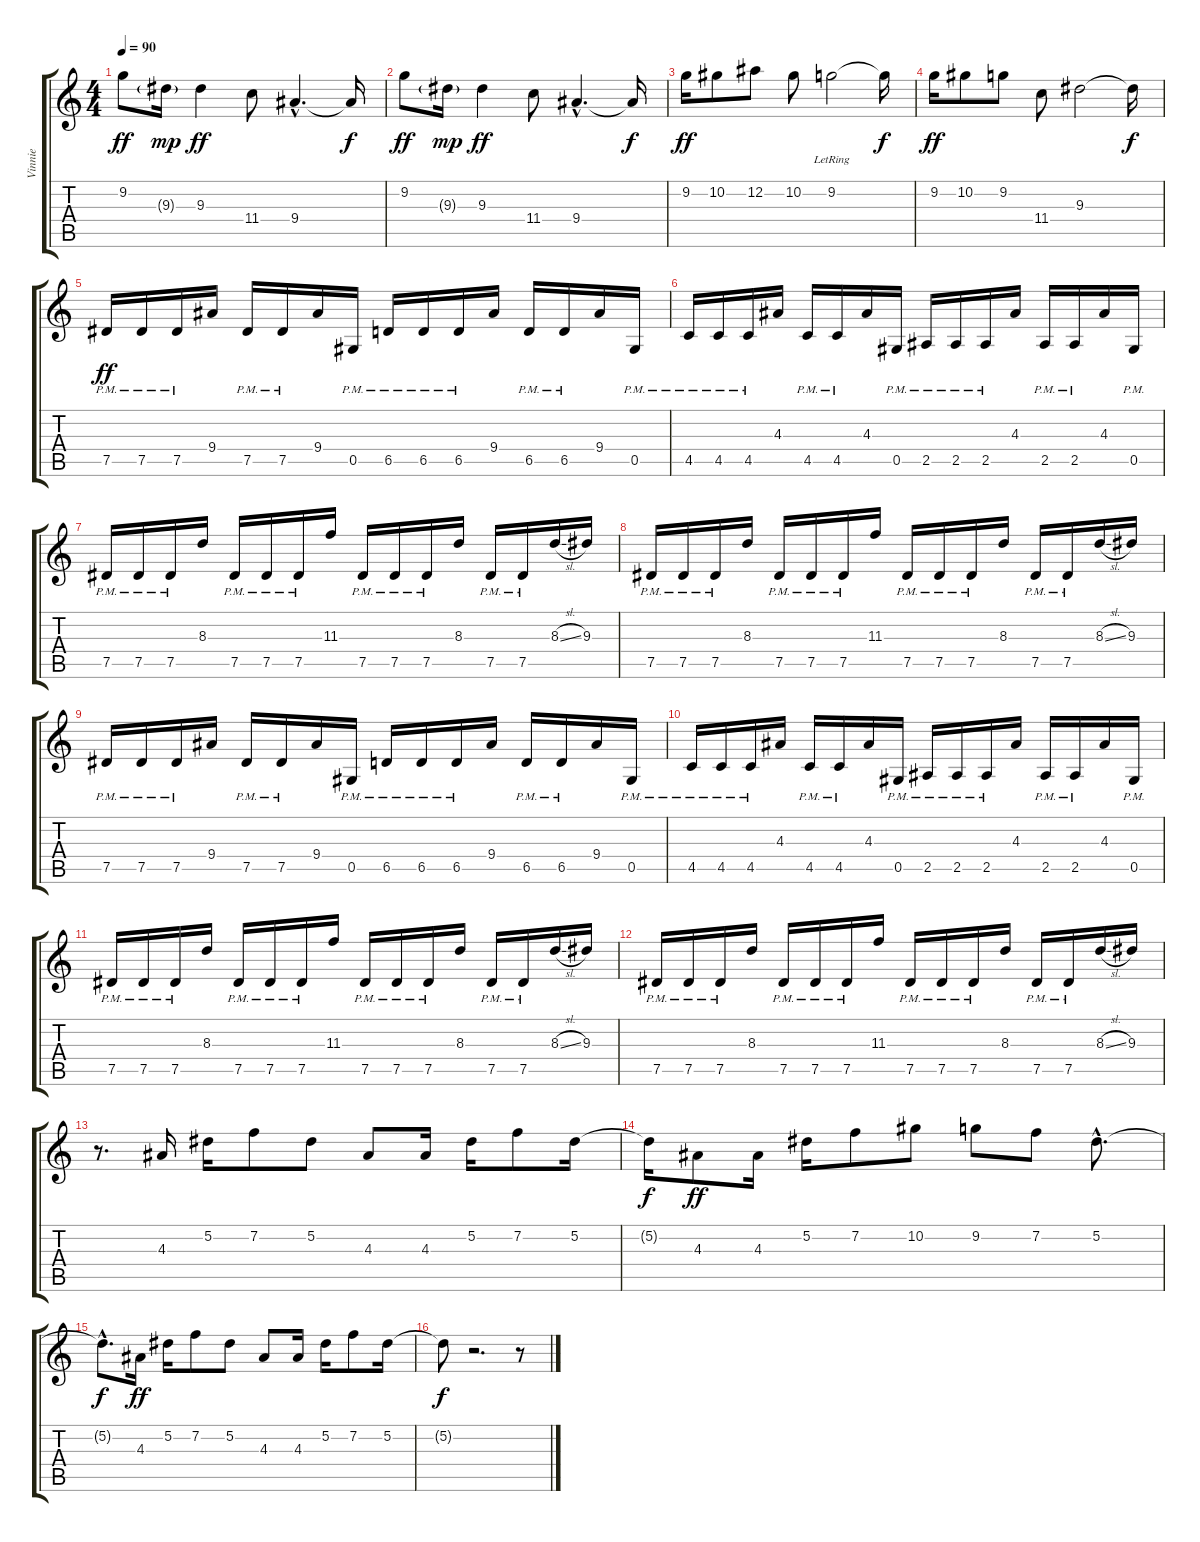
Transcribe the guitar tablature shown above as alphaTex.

\track ("Vinnie" "Vinnie") {instrument distortionguitar}
\staff {score tabs}
\tuning (Eb4 Bb3 Gb3 Db3 Ab2 Eb2) {hide}
\ts (4 4)
\tempo 90
\clef g2
\ks c
9.2.8{dy ff instrument distortionguitar} 9.3{g}.16{dy mp} 9.3.4{dy ff} 11.4.8 9.4{hac}.4{d} 9.4{t}.16{dy f} |
9.2.8{dy ff} 9.3{g}.16{dy mp} 9.3.4{dy ff} 11.4.8 9.4{hac}.4{d} 9.4{t}.16{dy f} |
9.2.16{dy ff} 10.2.8 12.2.8 10.2.8 9.2{lr}.2 9.2{t}.16{dy f} |
9.2.16{dy ff} 10.2.8 9.2.8 11.4.8 9.3.2 9.3{t}.16{dy f} |
7.5{pm}.16{dy ff} 7.5{pm}.16 7.5{pm}.16 9.4.16 7.5{pm}.16 7.5{pm}.16 9.4.16 0.5{pm}.16 6.5{pm}.16 6.5{pm}.16 6.5{pm}.16 9.4.16 6.5{pm}.16 6.5{pm}.16 9.4.16 0.5{pm}.16 |
4.5{pm}.16 4.5{pm}.16 4.5{pm}.16 4.3.16 4.5{pm}.16 4.5{pm}.16 4.3.16 0.5{pm}.16 2.5{pm}.16 2.5{pm}.16 2.5{pm}.16 4.3.16 2.5{pm}.16 2.5{pm}.16 4.3.16 0.5{pm}.16 |
7.5{pm}.16 7.5{pm}.16 7.5{pm}.16 8.3.16 7.5{pm}.16 7.5{pm}.16 7.5{pm}.16 11.3.16 7.5{pm}.16 7.5{pm}.16 7.5{pm}.16 8.3.16 7.5{pm}.16 7.5{pm}.16 8.3{sl}.16 9.3.16 |
7.5{pm}.16 7.5{pm}.16 7.5{pm}.16 8.3.16 7.5{pm}.16 7.5{pm}.16 7.5{pm}.16 11.3.16 7.5{pm}.16 7.5{pm}.16 7.5{pm}.16 8.3.16 7.5{pm}.16 7.5{pm}.16 8.3{sl}.16 9.3.16 |
7.5{pm}.16 7.5{pm}.16 7.5{pm}.16 9.4.16 7.5{pm}.16 7.5{pm}.16 9.4.16 0.5{pm}.16 6.5{pm}.16 6.5{pm}.16 6.5{pm}.16 9.4.16 6.5{pm}.16 6.5{pm}.16 9.4.16 0.5{pm}.16 |
4.5{pm}.16 4.5{pm}.16 4.5{pm}.16 4.3.16 4.5{pm}.16 4.5{pm}.16 4.3.16 0.5{pm}.16 2.5{pm}.16 2.5{pm}.16 2.5{pm}.16 4.3.16 2.5{pm}.16 2.5{pm}.16 4.3.16 0.5{pm}.16 |
7.5{pm}.16 7.5{pm}.16 7.5{pm}.16 8.3.16 7.5{pm}.16 7.5{pm}.16 7.5{pm}.16 11.3.16 7.5{pm}.16 7.5{pm}.16 7.5{pm}.16 8.3.16 7.5{pm}.16 7.5{pm}.16 8.3{sl}.16 9.3.16 |
7.5{pm}.16 7.5{pm}.16 7.5{pm}.16 8.3.16 7.5{pm}.16 7.5{pm}.16 7.5{pm}.16 11.3.16 7.5{pm}.16 7.5{pm}.16 7.5{pm}.16 8.3.16 7.5{pm}.16 7.5{pm}.16 8.3{sl}.16 9.3.16 |
r.8{d} 4.3.16 5.2.16 7.2.8 5.2.8 4.3.8 4.3.16 5.2.16 7.2.8 5.2.16 |
5.2{t}.16{dy f} 4.3.8{dy ff} 4.3.16 5.2.16 7.2.8 10.2.8 9.2.8 7.2.8 5.2{hac}.8{d} |
5.2{hac t}.8{d dy f} 4.3.16{dy ff} 5.2.16 7.2.8 5.2.8 4.3.8 4.3.16 5.2.16 7.2.8 5.2.16 |
5.2{t}.8{dy f} r.2{d} r.8
